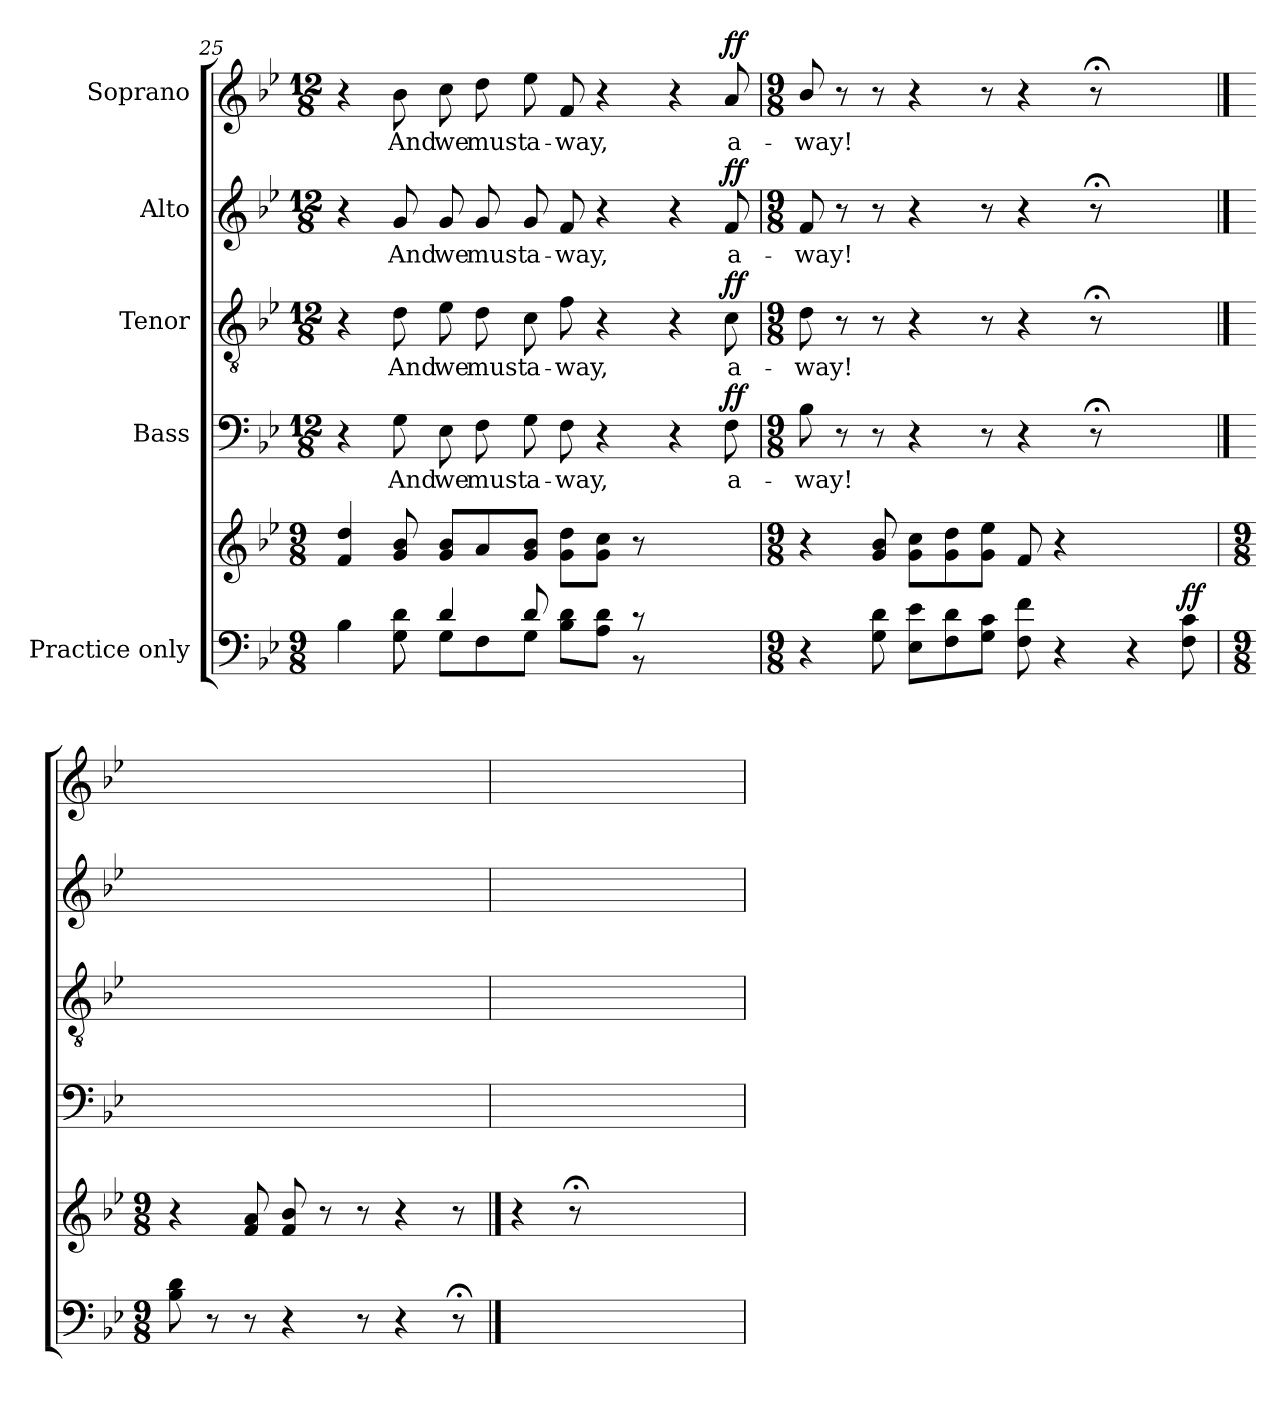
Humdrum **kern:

**kern	**kern	**dynam	**kern	**text	**dynam	**kern	**text	**dynam	**kern	**text	**dynam	**kern	**text	**dynam
*part5	*part5	*part5	*part4	*part4	*part4	*part3	*part3	*part3	*part2	*part2	*part2	*part1	*part1	*part1
*staff6	*staff5	*staff5/6	*staff4	*staff4	*staff4	*staff3	*staff3	*staff3	*staff2	*staff2	*staff2	*staff1	*staff1	*staff1
*I"Practice  only	*	*	*I"Bass	*	*	*I"Tenor	*	*	*I"Alto	*	*	*I"Soprano	*	*
!!LO:LB:g=z
*clefF4	*clefG2	*	*clefF4	*	*	*clefGv2	*	*	*clefG2	*	*	*clefG2	*	*
*k[b-e-]	*k[b-e-]	*	*k[b-e-]	*	*	*k[b-e-]	*	*	*k[b-e-]	*	*	*k[b-e-]	*	*
*B-:	*B-:	*	*B-:	*	*	*B-:	*	*	*B-:	*	*	*B-:	*	*
*M9/8	*M9/8	*	*M12/8	*	*	*M12/8	*	*	*M12/8	*	*	*M12/8	*	*
=25	=25	=25	=25	=25	=25	=25	=25	=25	=25	=25	=25	=25	=25	=25
*^	*	*	*	*	*	*	*	*	*	*	*	*	*	*
4B-\	4ryy	4f 4dd	.	4r	.	.	4r	.	.	4r	.	.	4r	.	.
!	!	!	!	!	!LO:LY:b	!	!	!LO:LY:b	!	!	!LO:LY:b	!	!	!LO:LY:b	!
8G\ 8d\	8G\	8g 8b-	.	8G	And	.	8d	And	.	8g	And	.	8b-	And	.
!	!	!	!	!	!LO:LY:b	!	!	!LO:LY:b	!	!	!LO:LY:b	!	!	!LO:LY:b	!
4d/	8G\L	8g 8b-L	.	8E-	we	.	8e-	we	.	8g	we	.	8cc	we	.
!	!	!	!	!	!LO:LY:b	!	!	!LO:LY:b	!	!	!LO:LY:b	!	!	!LO:LY:b	!
.	8F\	8a	.	8F	must	.	8d	must	.	8g	must	.	8dd	must	.
!	!	!	!	!	!LO:LY:b	!	!	!LO:LY:b	!	!	!LO:LY:b	!	!	!LO:LY:b	!
8d/	8G\J	8g 8b-J	.	8G	a-	.	8c	a-	.	8g	a-	.	8ee-	a-	.
!	!	!	!	!	!LO:LY:b	!	!	!LO:LY:b	!	!	!LO:LY:b	!	!	!LO:LY:b	!
8B-\ 8d\L	4ryy	8g 8ddL	.	8F	-way,	.	8f	-way,	.	8f	-way,	.	8f	-way,	.
8A\ 8d\J	.	8g 8ccJ	.	4r	.	.	4r	.	.	4r	.	.	4r	.	.
8r	8r	8r	.	.	.	.	.	.	.	.	.	.	.	.	.
4.ryy	4.ryy	4.ryy	.	4r	.	.	4r	.	.	4r	.	.	4r	.	.
!	!	!	!	!	!LO:LY:b	!LO:DY:b	!	!LO:LY:b	!LO:DY:b	!	!LO:LY:b	!LO:DY:b	!	!LO:LY:b	!LO:DY:b
.	.	.	.	8F	a-	ff	8c	a-	ff	8f	a-	ff	8a	a-	ff
=26	=26	=26	=26	=26	=26	=26	=26	=26	=26	=26	=26	=26	=26	=26	=26
*M9/8	*	*M9/8	*	*M9/8	*	*	*M9/8	*	*	*M9/8	*	*	*M9/8	*	*
!	!	!	!	!	!LO:LY:b	!	!	!LO:LY:b	!	!	!LO:LY:b	!	!	!LO:LY:b	!
4r	2ryy	4r	.	8B-	-way!	.	8d	-way!	.	8f	-way!	.	8b-/	-way!	.
.	.	.	.	8r	.	.	8r	.	.	8r	.	.	8r	.	.
8G\ 8d\	.	8g 8b-	.	8r	.	.	8r	.	.	8r	.	.	8r	.	.
8E-\ 8e-\L	.	8g\ 8cc\L	.	4r	.	.	4r	.	.	4r	.	.	4r	.	.
8F\ 8d\	2ryy	8g\ 8dd\	.	.	.	.	.	.	.	.	.	.	.	.	.
8G\ 8c\J	.	8g\ 8ee-\J	.	8r	.	.	8r	.	.	8r	.	.	8r	.	.
8F\ 8f\	.	8f	.	4r	.	.	4r	.	.	4r	.	.	4r	.	.
4r	.	4r	.	.	.	.	.	.	.	.	.	.	.	.	.
.	2ryy	.	.	8r;<	.	.	8r;<	.	.	8r;<	.	.	8r;<	.	.
4r	.	4.ryy	.	4.ryy	.	.	4.ryy	.	.	4.ryy	.	.	4.ryy	.	.
!	!	!	!LO:DY:a=2	!	!	!	!	!	!	!	!	!	!	!	!
8F\ 8c\	.	.	ff	.	.	.	.	.	.	.	.	.	.	.	.
=	=	=	==	==	==	==	==	==	==	==	==	==	==	==	==
*M9/8	*	*M9/8	*	*	*	*	*	*	*	*	*	*	*	*	*
8B-\ 8d\	2ryy	4r	.	1ryy	.	.	1ryy	.	.	1ryy	.	.	1ryy	.	.
8r	.	.	.	.	.	.	.	.	.	.	.	.	.	.	.
8r	.	8f 8a	.	.	.	.	.	.	.	.	.	.	.	.	.
4r	.	8f 8b-	.	.	.	.	.	.	.	.	.	.	.	.	.
.	2ryy	8r	.	.	.	.	.	.	.	.	.	.	.	.	.
8r	.	8r	.	.	.	.	.	.	.	.	.	.	.	.	.
4r	.	4r	.	.	.	.	.	.	.	.	.	.	.	.	.
8r;<	8ryy	8r	.	8ryy	.	.	8ryy	.	.	8ryy	.	.	8ryy	.	.
*v	*v	*	*	*	*	*	*	*	*	*	*	*	*	*	*
==	==	=	=	=	=	=	=	=	=	=	=	=	=	=
1ryy	4r	.	1ryy	.	.	1ryy	.	.	1ryy	.	.	1ryy	.	.
.	8r;<	.	.	.	.	.	.	.	.	.	.	.	.	.
.	2.ryy	.	.	.	.	.	.	.	.	.	.	.	.	.
8ryy	.	.	8ryy	.	.	8ryy	.	.	8ryy	.	.	8ryy	.	.
=	=	=	=	=	=	=	=	=	=	=	=	=	=	=
*-	*-	*-	*-	*-	*-	*-	*-	*-	*-	*-	*-	*-	*-	*-
